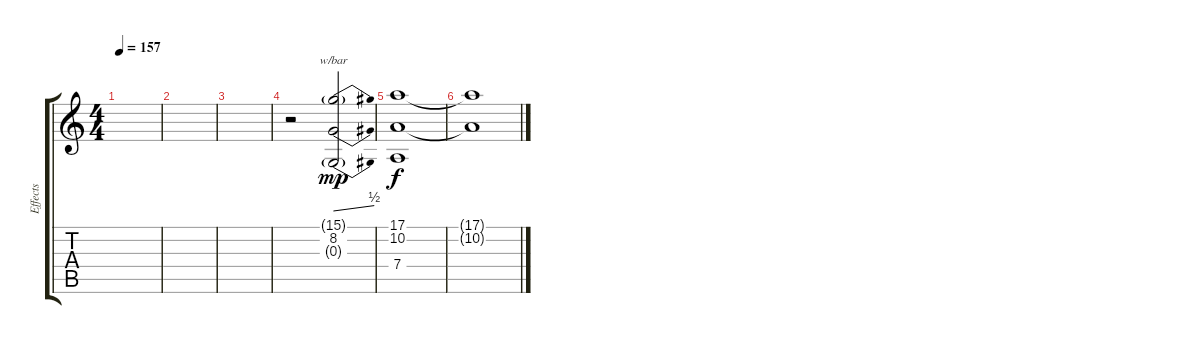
\track ("Effects" "Effects") {instrument reversecymbal}
\staff {score tabs}
\tuning (E4 B3 G3 D3 A2 E2) {hide}
\ts (4 4)
\tempo 157
\clef g2
\ks c
|
|
|
r.2{volume 16} (15.1{g} 8.2 0.3{g}).2{tbe (dive default 0 0 60 2) dy mp} |
(17.1 10.2 7.4).1{dy f volume 2 instrument distortionguitar} |
(17.1{t} 10.2{t}).1
